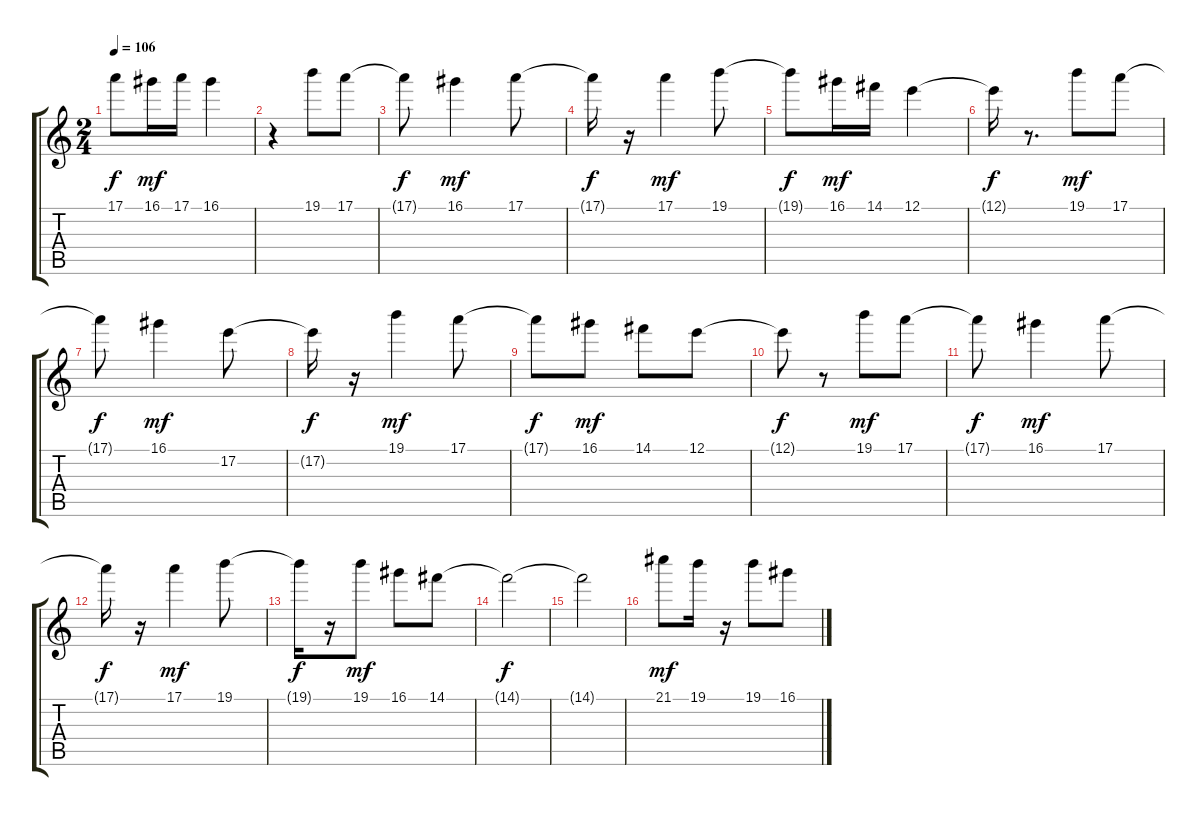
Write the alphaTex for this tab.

\track "" {instrument electricguitarjazz}
\staff {score tabs}
\tuning (E4 B3 G3 D3 A2 E2) {hide}
\ts (2 4)
\tempo 106
\clef g2
\ks c
17.1{t}.8{dy f} 16.1.16{dy mf} 17.1.16 16.1.4 |
r.4 19.1.8 17.1.8 |
17.1{t}.8{dy f} 16.1.4{dy mf} 17.1.8 |
17.1{t}.16{dy f} r.16 17.1.4{dy mf} 19.1.8 |
19.1{t}.8{dy f} 16.1.16{dy mf} 14.1.16 12.1.4 |
12.1{t}.16{dy f} r.8{d} 19.1.8{dy mf} 17.1.8 |
17.1{t}.8{dy f} 16.1.4{dy mf} 17.2.8 |
17.2{t}.16{dy f} r.16 19.1.4{dy mf} 17.1.8 |
17.1{t}.8{dy f} 16.1.8{dy mf} 14.1.8 12.1.8 |
12.1{t}.8{dy f} r.8 19.1.8{dy mf} 17.1.8 |
17.1{t}.8{dy f} 16.1.4{dy mf} 17.1.8 |
17.1{t}.16{dy f} r.16 17.1.4{dy mf} 19.1.8 |
19.1{t}.16{dy f} r.16 19.1.8{dy mf} 16.1.8 14.1.8 |
14.1{t}.2{dy f} |
14.1{t}.2 |
21.1.8{dy mf} 19.1.16 r.16 19.1.8 16.1.8
